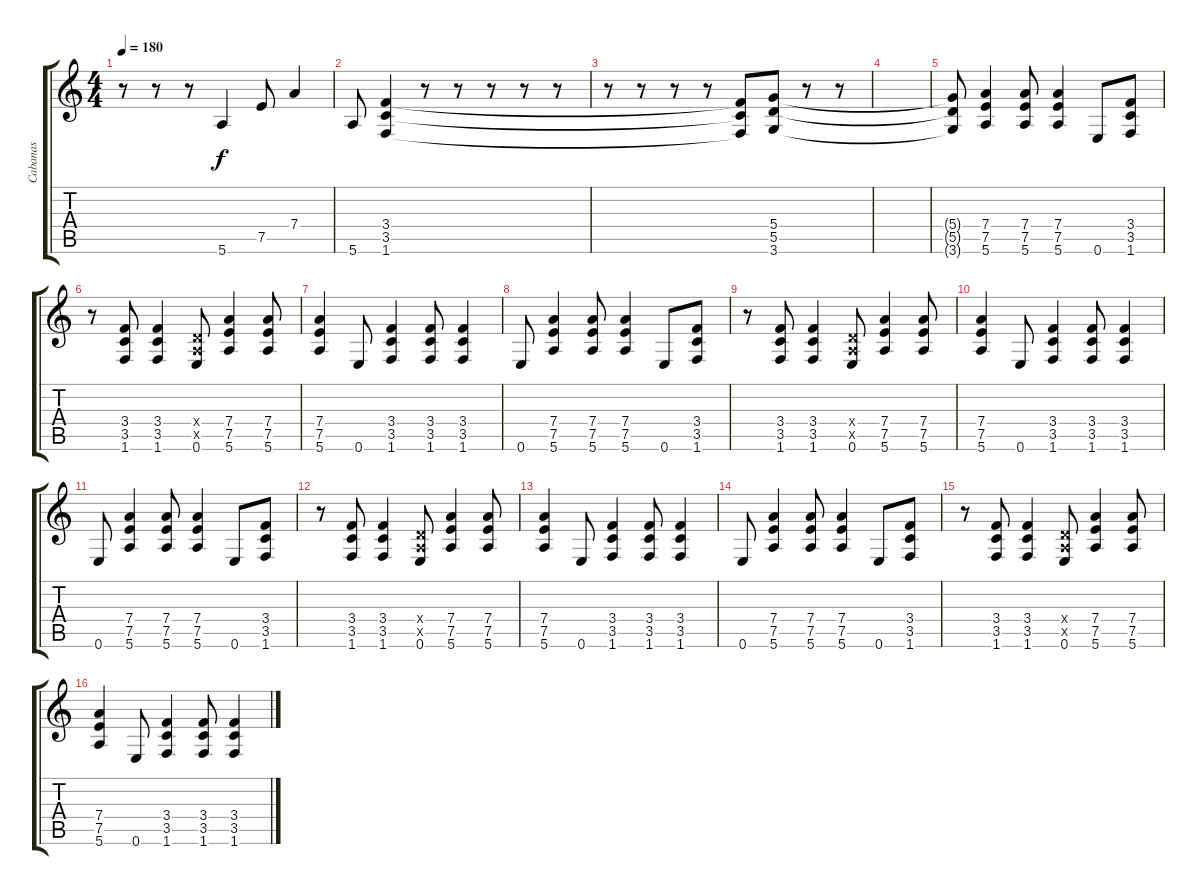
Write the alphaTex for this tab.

\track ("Cabanas" "Cabanas") {instrument acousticguitarsteel}
\staff {score tabs}
\tuning (E4 B3 G3 D3 A2 E2) {hide}
\ts (4 4)
\tempo 180
\clef g2
\ks c
r.8{dy f} r.8 r.8 5.6.4 7.5.8 7.4.4 |
5.6.8 (3.4 3.5 1.6).4 r.8 r.8 r.8 r.8 r.8 |
r.8 r.8 r.8 r.8 (3.4{t} 3.5{t} 1.6{t}).8 (5.4 5.5 3.6).8 r.8 r.8 |
|
(5.4{t} 5.5{t} 3.6{t}).8 (7.4 7.5 5.6).4 (7.4 7.5 5.6).8 (7.4 7.5 5.6).4 0.6.8 (3.4 3.5 1.6).8 |
r.8 (3.4 3.5 1.6).8 (3.4 3.5 1.6).4 (0.4{x} 0.5{x} 0.6).8 (7.4 7.5 5.6).4 (7.4 7.5 5.6).8 |
(7.4 7.5 5.6).4 0.6.8 (3.4 3.5 1.6).4 (3.4 3.5 1.6).8 (3.4 3.5 1.6).4 |
0.6.8 (7.4 7.5 5.6).4 (7.4 7.5 5.6).8 (7.4 7.5 5.6).4 0.6.8 (3.4 3.5 1.6).8 |
r.8 (3.4 3.5 1.6).8 (3.4 3.5 1.6).4 (0.4{x} 0.5{x} 0.6).8 (7.4 7.5 5.6).4 (7.4 7.5 5.6).8 |
(7.4 7.5 5.6).4 0.6.8 (3.4 3.5 1.6).4 (3.4 3.5 1.6).8 (3.4 3.5 1.6).4 |
0.6.8 (7.4 7.5 5.6).4 (7.4 7.5 5.6).8 (7.4 7.5 5.6).4 0.6.8 (3.4 3.5 1.6).8 |
r.8 (3.4 3.5 1.6).8 (3.4 3.5 1.6).4 (0.4{x} 0.5{x} 0.6).8 (7.4 7.5 5.6).4 (7.4 7.5 5.6).8 |
(7.4 7.5 5.6).4 0.6.8 (3.4 3.5 1.6).4 (3.4 3.5 1.6).8 (3.4 3.5 1.6).4 |
0.6.8 (7.4 7.5 5.6).4 (7.4 7.5 5.6).8 (7.4 7.5 5.6).4 0.6.8 (3.4 3.5 1.6).8 |
r.8 (3.4 3.5 1.6).8 (3.4 3.5 1.6).4 (0.4{x} 0.5{x} 0.6).8 (7.4 7.5 5.6).4 (7.4 7.5 5.6).8 |
(7.4 7.5 5.6).4 0.6.8 (3.4 3.5 1.6).4 (3.4 3.5 1.6).8 (3.4 3.5 1.6).4
